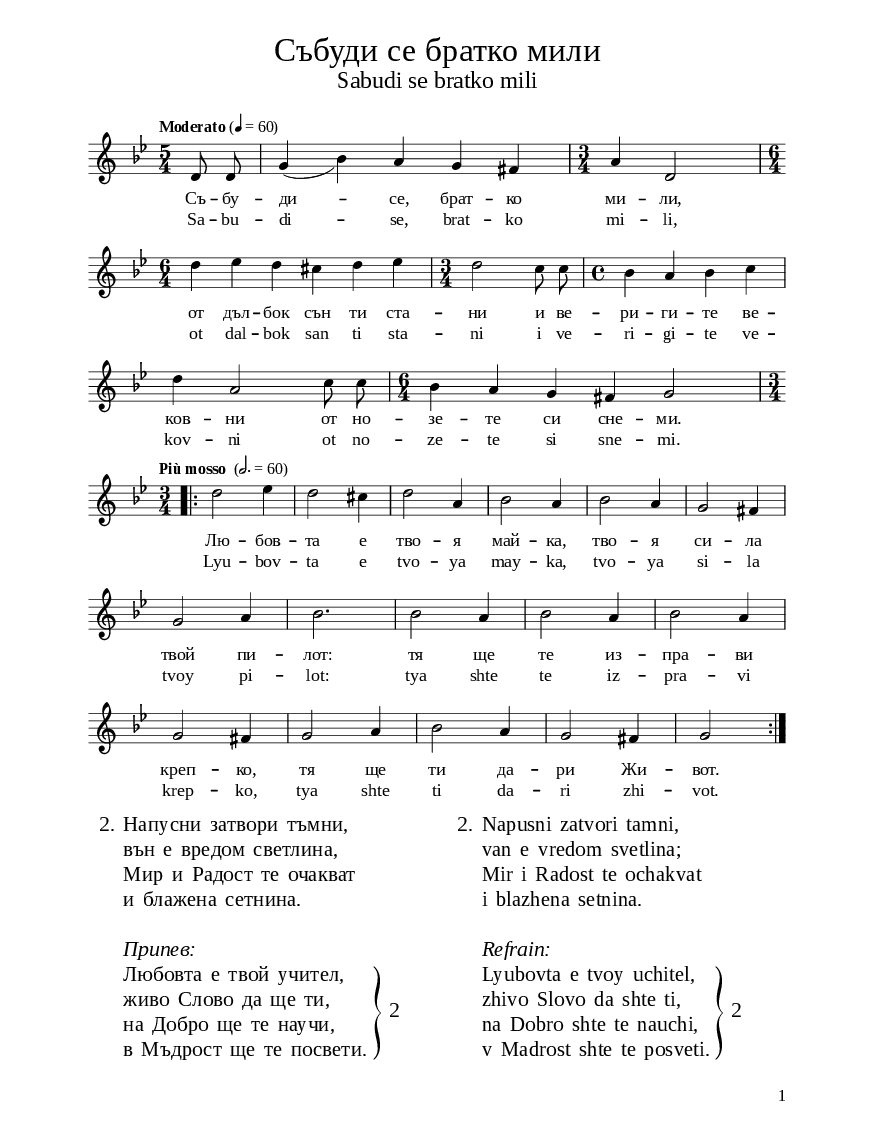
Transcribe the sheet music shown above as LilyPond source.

\version "2.24.1"

% include paper part and global functions
\include "include/globals.ily"

"rightBraces025" = \markup {
  \column {
    % repeat braces
 


    \translate #'(0 . -17.5 )
    \right-brace #45

 



  }
  \column {
    % repeat numbers
  

    \translate #'(0 . -17.9 )
    2

  


  }
}


\bookpart {
    \label #'ref025
  \tocItem \markup "Събуди се братко мили – Sabudi se bratko mili"
  \include "include/bookpart-paper.ily"
  \score {
    \include "include/score-layout.ily"

    \new Voice \absolute {
      \clef treble
      \key g \minor
      \time 5/4
      \tempoFunc "Moderato" 4 "60"
      \autoBeamOff

      \partial 4
      d'8 d'8 | \slurDown g'4(bes'4) \slurNeutral a'4 g'4 fis'4 | \time 3/4 a'4 d'2 | \time 6/4 \break
      d''4 es''4 d''4 cis''4 d''4 es''4 | \time 3/4 d''2 c''8 c''8 | \time 4/4 bes'4 a'4 bes'4 c''4 \break
      d''4 a'2 c''8 c''8 | \time 6/4 bes'4 a'4 g'4 fis'4 g'2 | \time 3/4 \break
      \repeat volta 2 {


        \tempoFunc "Più mosso " 2. "60"
        d''2 es''4 | d''2 cis''4| d''2  a'4 | bes'2 a'4 | bes'2 a'4 | g'2 fis'4 | \break
        g'2 a'4 | bes'2. | bes'2 a'4 | bes'2 a'4 | bes'2 a'4| \break
        g'2 fis'4 | g'2 a'4 | bes'2 a'4 | g'2 fis'4 | g'2 |
      }
    }

    \addlyrics {
      Съ -- бу -- ди -- се, брат -- ко ми -- ли,
      от дъл -- бок сън ти ста -- ни и ве -- ри -- ги -- те ве --
      ков -- ни от но -- зе -- те си сне -- ми.
      Лю -- бов -- та е тво -- я май -- ка, тво -- я си -- ла
      твой пи -- лот: тя ще те из -- пра -- ви
      креп -- ко, тя ще ти да -- ри Жи -- вот.
    }
    \addlyrics {
      Sa -- bu -- di -- se, brat -- ko mi -- li,
      ot dal -- bok san ti sta -- ni i ve -- ri -- gi -- te ve --
      kov -- ni ot no -- ze -- te si sne -- mi.
      Lyu -- bov -- ta e tvo -- ya may -- ka, tvo -- ya si -- la
      tvoy pi -- lot: tya shte te iz -- pra -- vi
      krep -- ko, tya shte ti da -- ri zhi -- vot.
    }

    \header {
      title = \titleFunc "Събуди се братко мили" "Sabudi se bratko mili"
    }

    \midi{}

  } % score



 
  \markup \fontsize #bgCoupletFontSize {
    \hspace #1
    \override #`(baseline-skip . ,bgCoupletBaselineSkip) % affects space between column lines
    \column {

      \line { 2.  Напусни затвори тъмни, }
      \line {   "   " вън е вредом светлина, }
      \line {   "   " Мир и Радост те очакват }
      \line {   "   " и блажена сетнина. }
\line { " " }
   \line { "   " \italic {Припев: } }
      \line { "   "Любовта е твой учител, }
      \line {   "   " живо Слово да ще ти, }
      \line {   "   " на Добро ще те научи, }
      \line {   "   " в Мъдрост ще те посвети. }
      
    }
  \"rightBraces025"

    \hspace #5
    \override #`(baseline-skip . ,bgCoupletBaselineSkip) % affects space between column lines
    \column {
   
      \line { 2.  Napusni zatvori tamni, }
      \line {   "   " van e vredom svetlina;}
      \line {   "   " Mir i Radost te ochakvat }
      \line {   "   " i blazhena setnina. }
      \line { " " }
       \line { "   " \italic {Refrain: } }
      \line { "   "Lyubovta e tvoy uchitel, }
      \line {   "   " zhivo Slovo da shte ti, }
      \line {   "   " na Dobro shte te nauchi, }
      \line {   "   " v Madrost shte te posveti. }
      \line { " " }

    } %column
      \"rightBraces025"
  } % markup

  \pageBreak

   \markup \fontsize #bgCoupletFontSize {
    \hspace #1
    \override #`(baseline-skip . ,bgCoupletBaselineSkip) % affects space between column lines
    \column {

   
      \line { 3. И на брата си продумай }
      \line {   "   " сладка дума с подтик нов; }
      \line {   "   " ти сърцето му да стоплиш }
      \line {   "   " с твойта искрена любов. }
      \line { " " }
      \line { "   " \italic {Припев: } }
      \line { "   "Любовта е твой спасител, }
      \line {   "   " нея в помощ призови: }
      \line {   "   " тя душата ти от гнета }
      \line {   "   " скоро ще освободи. }
    } \"rightBraces025"


    \hspace #5
      \override #`(baseline-skip . ,bgCoupletBaselineSkip) % affects space between column lines
    \column {

     
      \line { 3. I na brata si produmay }
      \line {   "   " sladka duma s podtik nov; }
      \line {   "   " ti sartseto mu da stoplish }
      \line {   "   " s tvoyta iskrena lyubov. }
      \line { " " }
      \line { "   " \italic {Refrain: } }
      \line { "   "Lyubovta e tvoy spasitel, }
      \line {   "   " neya v pomosht prizovi; }
      \line {   "   " tya dushata ti ot gneta }
      \line {   "   " skoro shte osvobodi. }
    } %column
     \"rightBraces025"
  } % markup

  \markup \empty-two

  % include foreign translation(s) of the song
  \version "2.22.1"

\markup \fill-line { \fontsize #deTitleFontSize "Wache auf, lieber Bruder" }
\markup \null
\markup \null
\markup \fontsize #deCoupletFontSize {
  \hspace #10
  \override #`(baseline-skip . ,deCoupletBaselineSkip)

  \column {
     \line { " " }

      \line { 1. Wache auf, lieber Bruder, }
      \line {   "   " erhebe dich vom tiefen Schlaf}
      \line {   "   " und nimm die jahrhundertealten Ketten}
      \line {   "   " von deinen Füßen ab.}

      \line { " " }
      \line { "   " \italic { Refrain :}  }
      \line { "   "Die Liebe ist deine Mutter,}
      \line {   "   "deine Kraft, dein Pilot – }
      \line {   "   " sie wird dich stark aufrichten, }
      \line {   "   " dir das Leben schenken. }

       \line { " " }
      \line {    2. Verlasse dein düsteres Gefängnis, }
      \line {   "   "draußen ist überall Licht; }
      \line {   "   " Frieden und Freude erwarten dich, }
      \line {   "   " und selige Nachwirkungen. }


      \line { " " }
       \line { "   " \italic { Refrain :}  }
      \line { "   "Die Liebe ist dein Meister, }
      \line {   "   " auf dass sie dir das lebendige Wort geben wird - }
      \line {   "   " sie wird dich das Gute lehren }
      \line {   "   " und dich in die Weisheit einweihen. }


      \line { " " }
      \line { 3. Und sage deinem Bruder, }
      \line {   "   " ein süßes Wort mit einem neuen Impuls - }
      \line {   "   " damit du sein Herz erwärmst }
      \line {   "   " mit deiner aufrichtigen Liebe.}

       \line { " " }
    \line { "   " \italic { Refrain }: }
      \line {"   "Die Liebe ist dein Retter: }
      \line {   "   " Ruf sie zur Hilfe – }
      \line {   "   " sie wird deine Seele vom Joch}
      \line {   "   " bald befreien.}

    }

    }


} % bookpart
